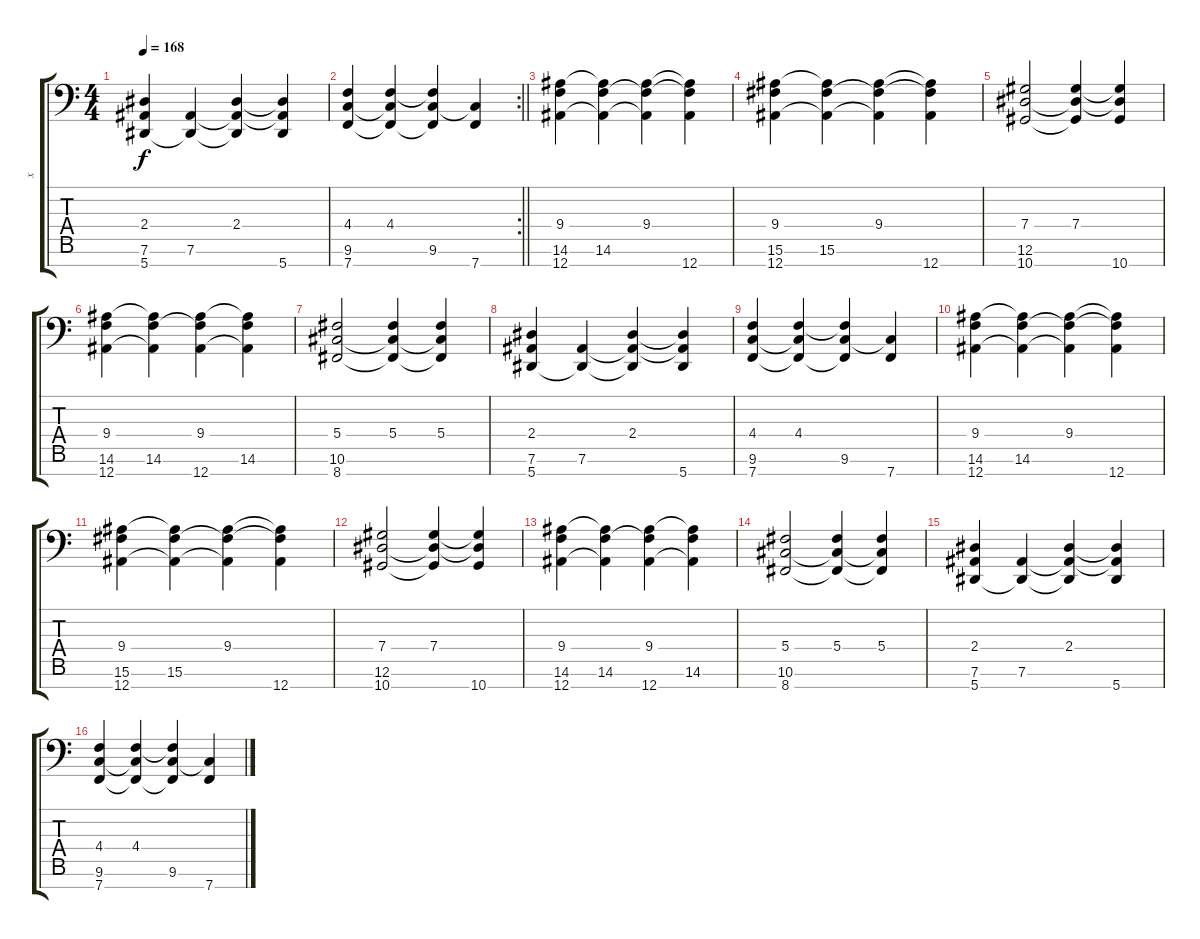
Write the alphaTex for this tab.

\track ("х" "х") {instrument brightacousticpiano}
\staff {score tabs}
\tuning (Eb4 Bb3 Gb3 Db3 Ab2 Eb2 Bb1) {hide}
\ts (4 4)
\tempo 168
\clef f4
\ks c
(2.4 7.6 5.7).4{dy f} (7.6 5.7{t}).4 (2.4 7.6{t} 5.7{t}).4 (2.4{t} 7.6{t} 5.7).4 |
\rc 2
\barLineRight lightlight
(4.4 9.6 7.7).4 (4.4 9.6{t} 7.7{t}).4 (4.4{t} 9.6 7.7{t}).4 (9.6{t} 7.7).4 |
\section ("" "")
(9.4 14.6 12.7).4 (9.4{t} 14.6 12.7{t}).4 (9.4 14.6{t} 12.7{t}).4 (9.4{t} 14.6{t} 12.7).4 |
(9.4 15.6 12.7).4 (9.4{t} 15.6 12.7{t}).4 (9.4 15.6{t} 12.7{t}).4 (9.4{t} 15.6{t} 12.7).4 |
(7.4 12.6 10.7).2 (7.4 12.6{t} 10.7{t}).4 (7.4{t} 12.6{t} 10.7).4 |
(9.4 14.6 12.7).4 (9.4{t} 14.6 12.7{t}).4 (9.4 14.6{t} 12.7).4 (9.4{t} 14.6 12.7{t}).4 |
(5.4 10.6 8.7).2 (5.4 10.6{t} 8.7{t}).4 (5.4 10.6{t} 8.7{t}).4 |
(2.4 7.6 5.7).4 (7.6 5.7{t}).4 (2.4 7.6{t} 5.7{t}).4 (2.4{t} 7.6{t} 5.7).4 |
(4.4 9.6 7.7).4 (4.4 9.6{t} 7.7{t}).4 (4.4{t} 9.6 7.7{t}).4 (9.6{t} 7.7).4 |
(9.4 14.6 12.7).4 (9.4{t} 14.6 12.7{t}).4 (9.4 14.6{t} 12.7{t}).4 (9.4{t} 14.6{t} 12.7).4 |
(9.4 15.6 12.7).4 (9.4{t} 15.6 12.7{t}).4 (9.4 15.6{t} 12.7{t}).4 (9.4{t} 15.6{t} 12.7).4 |
(7.4 12.6 10.7).2 (7.4 12.6{t} 10.7{t}).4 (7.4{t} 12.6{t} 10.7).4 |
(9.4 14.6 12.7).4 (9.4{t} 14.6 12.7{t}).4 (9.4 14.6{t} 12.7).4 (9.4{t} 14.6 12.7{t}).4 |
(5.4 10.6 8.7).2 (5.4 10.6{t} 8.7{t}).4 (5.4 10.6{t} 8.7{t}).4 |
(2.4 7.6 5.7).4 (7.6 5.7{t}).4 (2.4 7.6{t} 5.7{t}).4 (2.4{t} 7.6{t} 5.7).4 |
(4.4 9.6 7.7).4 (4.4 9.6{t} 7.7{t}).4 (4.4{t} 9.6 7.7{t}).4 (9.6{t} 7.7).4
